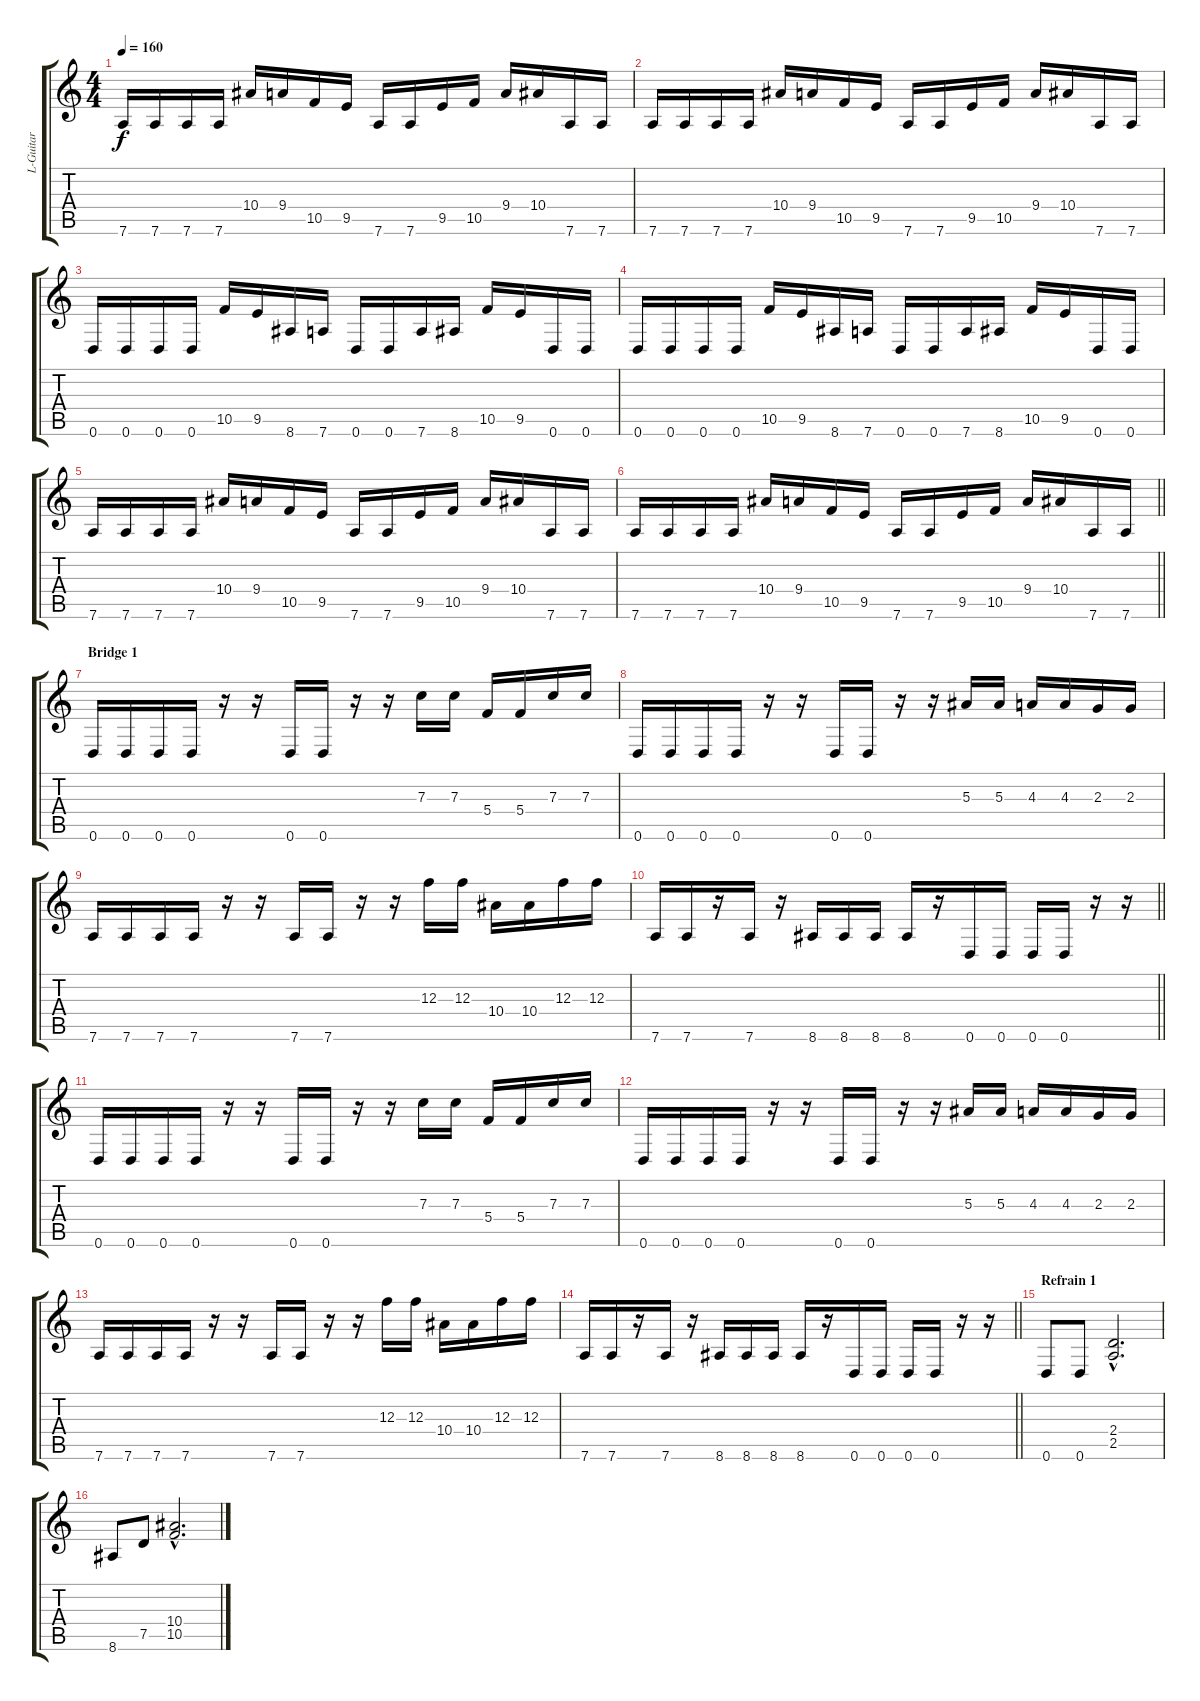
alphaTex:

\track ("L-Guitar" "L-Guitar") {instrument distortionguitar}
\staff {score tabs}
\tuning (D4 A3 F3 C3 G2 D2) {hide}
\ts (4 4)
\tempo 160
\clef g2
\ks c
7.6.16{dy f} 7.6.16 7.6.16 7.6.16 10.4.16 9.4.16 10.5.16 9.5.16 7.6.16 7.6.16 9.5.16 10.5.16 9.4.16 10.4.16 7.6.16 7.6.16 |
7.6.16 7.6.16 7.6.16 7.6.16 10.4.16 9.4.16 10.5.16 9.5.16 7.6.16 7.6.16 9.5.16 10.5.16 9.4.16 10.4.16 7.6.16 7.6.16 |
0.6.16 0.6.16 0.6.16 0.6.16 10.5.16 9.5.16 8.6.16 7.6.16 0.6.16 0.6.16 7.6.16 8.6.16 10.5.16 9.5.16 0.6.16 0.6.16 |
0.6.16 0.6.16 0.6.16 0.6.16 10.5.16 9.5.16 8.6.16 7.6.16 0.6.16 0.6.16 7.6.16 8.6.16 10.5.16 9.5.16 0.6.16 0.6.16 |
7.6.16 7.6.16 7.6.16 7.6.16 10.4.16 9.4.16 10.5.16 9.5.16 7.6.16 7.6.16 9.5.16 10.5.16 9.4.16 10.4.16 7.6.16 7.6.16 |
\barLineRight lightlight
7.6.16 7.6.16 7.6.16 7.6.16 10.4.16 9.4.16 10.5.16 9.5.16 7.6.16 7.6.16 9.5.16 10.5.16 9.4.16 10.4.16 7.6.16 7.6.16 |
\section ("" "Bridge 1")
0.6.16 0.6.16 0.6.16 0.6.16 r.16 r.16 0.6.16 0.6.16 r.16 r.16 7.3.16 7.3.16 5.4.16 5.4.16 7.3.16 7.3.16 |
0.6.16 0.6.16 0.6.16 0.6.16 r.16 r.16 0.6.16 0.6.16 r.16 r.16 5.3.16 5.3.16 4.3.16 4.3.16 2.3.16 2.3.16 |
7.6.16 7.6.16 7.6.16 7.6.16 r.16 r.16 7.6.16 7.6.16 r.16 r.16 12.3.16 12.3.16 10.4.16 10.4.16 12.3.16 12.3.16 |
\barLineRight lightlight
7.6.16 7.6.16 r.16 7.6.16 r.16 8.6.16 8.6.16 8.6.16 8.6.16 r.16 0.6.16 0.6.16 0.6.16 0.6.16 r.16 r.16 |
0.6.16 0.6.16 0.6.16 0.6.16 r.16 r.16 0.6.16 0.6.16 r.16 r.16 7.3.16 7.3.16 5.4.16 5.4.16 7.3.16 7.3.16 |
0.6.16 0.6.16 0.6.16 0.6.16 r.16 r.16 0.6.16 0.6.16 r.16 r.16 5.3.16 5.3.16 4.3.16 4.3.16 2.3.16 2.3.16 |
7.6.16 7.6.16 7.6.16 7.6.16 r.16 r.16 7.6.16 7.6.16 r.16 r.16 12.3.16 12.3.16 10.4.16 10.4.16 12.3.16 12.3.16 |
\barLineRight lightlight
7.6.16 7.6.16 r.16 7.6.16 r.16 8.6.16 8.6.16 8.6.16 8.6.16 r.16 0.6.16 0.6.16 0.6.16 0.6.16 r.16 r.16 |
\section ("" "Refrain 1")
0.6.8 0.6.8 (2.4{hac} 2.5{hac}).2{d} |
8.6.8 7.5.8 (10.4{hac} 10.5{hac}).2{d}
